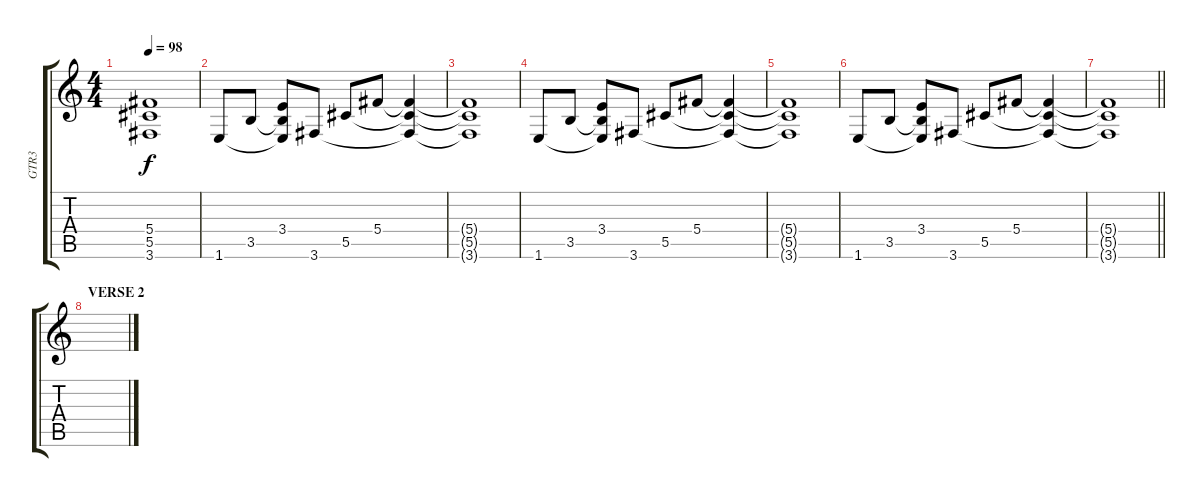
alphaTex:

\track ("GTR3" "GTR3") {instrument electricguitarjazz}
\staff {score tabs}
\tuning (Eb4 Bb3 Gb3 Db3 Ab2 Eb2) {hide}
\ts (4 4)
\tempo 98
\clef g2
\ks c
(5.4{t} 5.5{t} 3.6{t}).1{dy f} |
1.6.8 3.5.8 (3.4 3.5{t} 1.6{t}).8 3.6.8 5.5.8 5.4.8 (5.4{t} 5.5{t} 3.6{t}).4 |
(5.4{t} 5.5{t} 3.6{t}).1 |
1.6.8 3.5.8 (3.4 3.5{t} 1.6{t}).8 3.6.8 5.5.8 5.4.8 (5.4{t} 5.5{t} 3.6{t}).4 |
(5.4{t} 5.5{t} 3.6{t}).1 |
1.6.8 3.5.8 (3.4 3.5{t} 1.6{t}).8 3.6.8 5.5.8 5.4.8 (5.4{t} 5.5{t} 3.6{t}).4 |
\barLineRight lightlight
(5.4{t} 5.5{t} 3.6{t}).1 |
\section ("" "VERSE 2")
